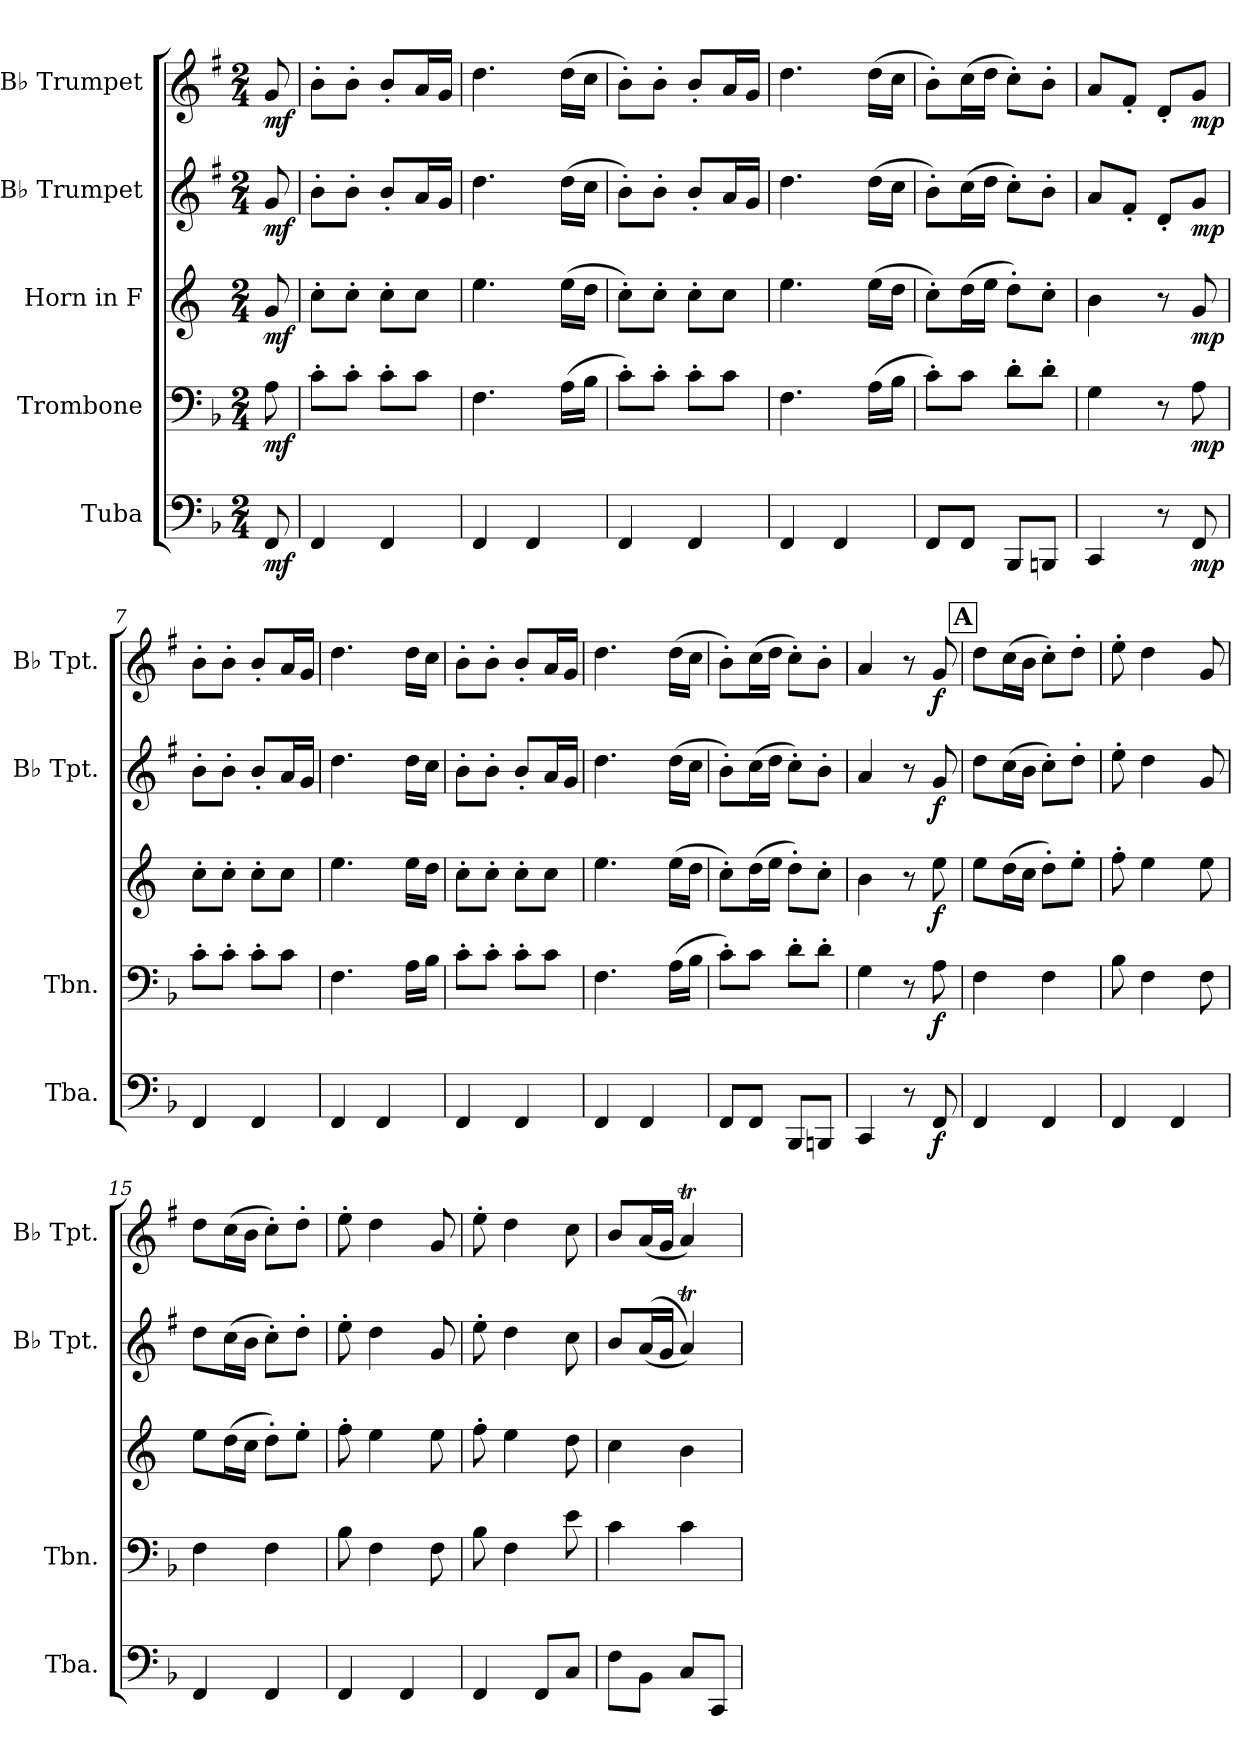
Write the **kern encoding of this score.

**kern	**dynam	**kern	**dynam	**kern	**dynam	**kern	**dynam	**kern	**dynam
*part5	*part5	*part4	*part4	*part3	*part3	*part2	*part2	*part1	*part1
*staff5	*staff5	*staff4	*staff4	*staff3	*staff3	*staff2	*staff2	*staff1	*staff1
*I"Tuba	*	*I"Trombone	*	*I"Horn in F	*	*I"B♭ Trumpet	*	*I"B♭ Trumpet	*
*I'Tba.	*	*I'Tbn.	*	*	*	*I'B♭ Tpt.	*	*I'B♭ Tpt.	*
*clefF4	*	*clefF4	*	*clefG2	*	*clefG2	*	*clefG2	*
*	*	*	*	*ITrd4c7	*	*ITrd1c2	*	*ITrd1c2	*
*k[b-]	*	*k[b-]	*	*k[b-]	*	*k[b-]	*	*k[b-]	*
*F:	*	*F:	*	*	*	*F:	*	*F:	*
*M2/4	*	*M2/4	*	*M2/4	*	*M2/4	*	*M2/4	*
*MM100	*	*MM100	*	*MM100	*	*MM100	*	*MM100	*
=	=	=	=	=	=	=	=	=	=
!	!LO:DY:b	!	!LO:DY:b	!	!LO:DY:b	!	!LO:DY:b	!	!LO:DY:b
8FF/	mf	8A\	mf	8c/	mf	8f/	mf	8f/	mf
=1	=1	=1	=1	=1	=1	=1	=1	=1	=1
4FF/	.	8c'\L	.	8f'\L	.	8a'\L	.	8a'\L	.
.	.	8c'\J	.	8f'\J	.	8a'\J	.	8a'\J	.
4FF/	.	8c'\L	.	8f'\L	.	8a'/L	.	8a'/L	.
.	.	8c\J	.	8f\J	.	16g/L	.	16g/L	.
.	.	.	.	.	.	16f/JJ	.	16f/JJ	.
=2	=2	=2	=2	=2	=2	=2	=2	=2	=2
4FF/	.	4.F\	.	4.a\	.	4.cc\	.	4.cc\	.
4FF/	.	.	.	.	.	.	.	.	.
.	.	(>16A\LL	.	(>16a\LL	.	(>16cc\LL	.	(>16cc\LL	.
.	.	16B-\JJ	.	16g\JJ	.	16b-\JJ	.	16b-\JJ	.
=3	=3	=3	=3	=3	=3	=3	=3	=3	=3
4FF/	.	8c'\L)	.	8f'\L)	.	8a'\L)	.	8a'\L)	.
.	.	8c'\J	.	8f'\J	.	8a'\J	.	8a'\J	.
4FF/	.	8c'\L	.	8f'\L	.	8a'/L	.	8a'/L	.
.	.	8c\J	.	8f\J	.	16g/L	.	16g/L	.
.	.	.	.	.	.	16f/JJ	.	16f/JJ	.
=4	=4	=4	=4	=4	=4	=4	=4	=4	=4
4FF/	.	4.F\	.	4.a\	.	4.cc\	.	4.cc\	.
4FF/	.	.	.	.	.	.	.	.	.
.	.	(>16A\LL	.	(>16a\LL	.	(>16cc\LL	.	(>16cc\LL	.
.	.	16B-\JJ	.	16g\JJ	.	16b-\JJ	.	16b-\JJ	.
=5	=5	=5	=5	=5	=5	=5	=5	=5	=5
8FF/L	.	8c'\L)	.	8f'\L)	.	8a'\L)	.	8a'\L)	.
8FF/J	.	8c\J	.	(>16g\L	.	(>16b-\L	.	(>16b-\L	.
.	.	.	.	16a\JJ	.	16cc\JJ	.	16cc\JJ	.
8BBB-/L	.	8d'\L	.	8g'\L)	.	8b-'\L)	.	8b-'\L)	.
8BBBn/J	.	8d'\J	.	8f'\J	.	8a'\J	.	8a'\J	.
=6	=6	=6	=6	=6	=6	=6	=6	=6	=6
4CC/	.	4G\	.	4e\	.	8g/L	.	8g/L	.
.	.	.	.	.	.	8e'/J	.	8e'/J	.
8r	.	8r	.	8r	.	8c'/L	.	8c'/L	.
!	!LO:DY:b	!	!LO:DY:b	!	!LO:DY:b	!	!LO:DY:b	!	!LO:DY:b
8FF/	mp	8A\	mp	8c/	mp	8f/J	mp	8f/J	mp
=7	=7	=7	=7	=7	=7	=7	=7	=7	=7
4FF/	.	8c'\L	.	8f'\L	.	8a'\L	.	8a'\L	.
.	.	8c'\J	.	8f'\J	.	8a'\J	.	8a'\J	.
4FF/	.	8c'\L	.	8f'\L	.	8a'/L	.	8a'/L	.
.	.	8c\J	.	8f\J	.	16g/L	.	16g/L	.
.	.	.	.	.	.	16f/JJ	.	16f/JJ	.
=8	=8	=8	=8	=8	=8	=8	=8	=8	=8
4FF/	.	4.F\	.	4.a\	.	4.cc\	.	4.cc\	.
4FF/	.	.	.	.	.	.	.	.	.
.	.	16A\LL	.	16a\LL	.	16cc\LL	.	16cc\LL	.
.	.	16B-\JJ	.	16g\JJ	.	16b-\JJ	.	16b-\JJ	.
!!LO:LB:g=z
=9	=9	=9	=9	=9	=9	=9	=9	=9	=9
4FF/	.	8c'\L	.	8f'\L	.	8a'\L	.	8a'\L	.
.	.	8c'\J	.	8f'\J	.	8a'\J	.	8a'\J	.
4FF/	.	8c'\L	.	8f'\L	.	8a'/L	.	8a'/L	.
.	.	8c\J	.	8f\J	.	16g/L	.	16g/L	.
.	.	.	.	.	.	16f/JJ	.	16f/JJ	.
=10	=10	=10	=10	=10	=10	=10	=10	=10	=10
4FF/	.	4.F\	.	4.a\	.	4.cc\	.	4.cc\	.
4FF/	.	.	.	.	.	.	.	.	.
.	.	(>16A\LL	.	(>16a\LL	.	(>16cc\LL	.	(>16cc\LL	.
.	.	16B-\JJ	.	16g\JJ	.	16b-\JJ	.	16b-\JJ	.
=11	=11	=11	=11	=11	=11	=11	=11	=11	=11
8FF/L	.	8c'\L)	.	8f'\L)	.	8a'\L)	.	8a'\L)	.
8FF/J	.	8c\J	.	(>16g\L	.	(>16b-\L	.	(>16b-\L	.
.	.	.	.	16a\JJ	.	16cc\JJ	.	16cc\JJ	.
8BBB-/L	.	8d'\L	.	8g'\L)	.	8b-'\L)	.	8b-'\L)	.
8BBBn/J	.	8d'\J	.	8f'\J	.	8a'\J	.	8a'\J	.
=12	=12	=12	=12	=12	=12	=12	=12	=12	=12
4CC/	.	4G\	.	4e\	.	4g/	.	4g/	.
8r	.	8r	.	8r	.	8r	.	8r	.
!	!LO:DY:b	!	!LO:DY:b	!	!LO:DY:b	!	!LO:DY:b	!	!LO:DY:b
8FF/	f	8A\	f	8a\	f	8f/	f	8f/	f
!!LO:REH:place=s1:a:B:fs=14:t=A
=13	=13	=13	=13	=13	=13	=13	=13	=13	=13
4FF/	.	4F\	.	8a\L	.	8cc\L	.	8cc\L	.
.	.	.	.	(>16g\L	.	(>16b-\L	.	(>16b-\L	.
.	.	.	.	16f\JJ	.	16a\JJ	.	16a\JJ	.
4FF/	.	4F\	.	8g'\L)	.	8b-'\L)	.	8b-'\L)	.
.	.	.	.	8a'\J	.	8cc'\J	.	8cc'\J	.
=14	=14	=14	=14	=14	=14	=14	=14	=14	=14
4FF/	.	8B-\	.	8b-'\	.	8dd'\	.	8dd'\	.
.	.	4F\	.	4a\	.	4cc\	.	4cc\	.
4FF/	.	.	.	.	.	.	.	.	.
.	.	8F\	.	8a\	.	8f/	.	8f/	.
=15	=15	=15	=15	=15	=15	=15	=15	=15	=15
4FF/	.	4F\	.	8a\L	.	8cc\L	.	8cc\L	.
.	.	.	.	(>16g\L	.	(>16b-\L	.	(>16b-\L	.
.	.	.	.	16f\JJ	.	16a\JJ	.	16a\JJ	.
4FF/	.	4F\	.	8g'\L)	.	8b-'\L)	.	8b-'\L)	.
.	.	.	.	8a'\J	.	8cc'\J	.	8cc'\J	.
=16	=16	=16	=16	=16	=16	=16	=16	=16	=16
4FF/	.	8B-\	.	8b-'\	.	8dd'\	.	8dd'\	.
.	.	4F\	.	4a\	.	4cc\	.	4cc\	.
4FF/	.	.	.	.	.	.	.	.	.
.	.	8F\	.	8a\	.	8f/	.	8f/	.
=17	=17	=17	=17	=17	=17	=17	=17	=17	=17
4FF/	.	8B-\	.	8b-'\	.	8dd'\	.	8dd'\	.
.	.	4F\	.	4a\	.	4cc\	.	4cc\	.
8FF/L	.	.	.	.	.	.	.	.	.
8C/J	.	8e\	.	8g\	.	8b-\	.	8b-\	.
=18	=18	=18	=18	=18	=18	=18	=18	=18	=18
8F\L	.	4c\	.	4f\	.	8a/L	.	8a/L	.
8BB-\J	.	.	.	.	.	(<(<16g/L	.	(<16g/L	.
.	.	.	.	.	.	16f/JJ	.	16f/JJ	.
8C/L	.	4c\	.	4e\	.	4gT/))	.	4gT/)	.
8CC/J	.	.	.	.	.	.	.	.	.
=	=	=	=	=	=	=	=	=	=
*-	*-	*-	*-	*-	*-	*-	*-	*-	*-
